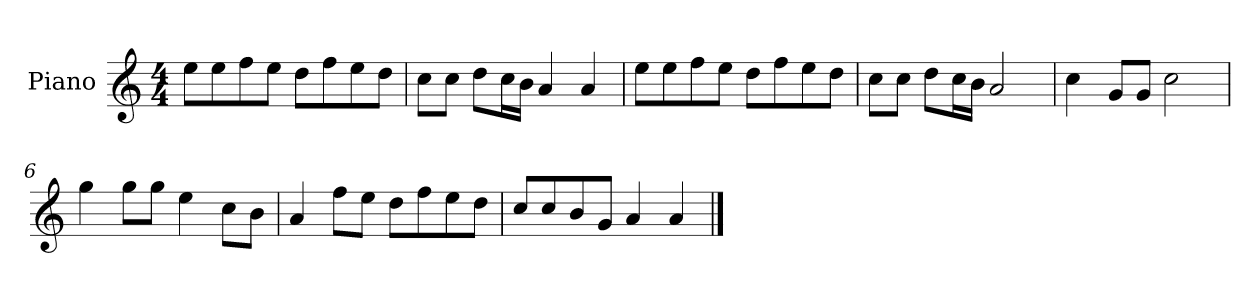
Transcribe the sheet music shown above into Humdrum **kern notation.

**kern
*part1
*staff1
*I"Piano
*I'P-no
*clefG2
*k[]
*M4/4
*MM90
=1
8ee\L
8ee\
8ff\
8ee\J
8dd\L
8ff\
8ee\
8dd\J
=2
8cc\L
8cc\J
8dd\L
16cc\L
16b\JJ
4a/
4a/
=3
8ee\L
8ee\
8ff\
8ee\J
8dd\L
8ff\
8ee\
8dd\J
=4
8cc\L
8cc\J
8dd\L
16cc\L
16b\JJ
2a/
=5
4cc\
8g/L
8g/J
2cc\
=6
4gg\
8gg\L
8gg\J
4ee\
8cc\L
8b\J
!!LO:LB:g=z
=7
4a/
8ff\L
8ee\J
8dd\L
8ff\
8ee\
8dd\J
=8
8cc/L
8cc/
8b/
8g/J
4a/
4a/
==
*-
